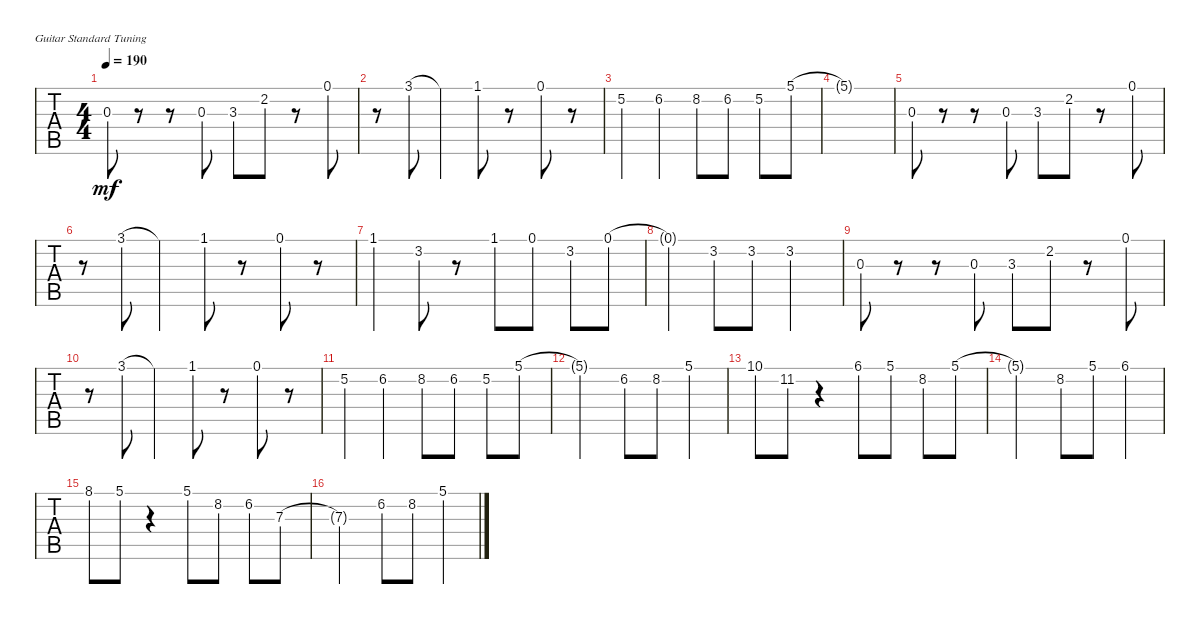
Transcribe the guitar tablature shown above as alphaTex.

\defaultSystemsLayout 4
\bracketExtendMode groupsimilarinstruments
\singleTrackTrackNamePolicy hidden
\multiTrackTrackNamePolicy hidden
\otherSystemsTrackNameOrientation horizontal
\track ("Dobro" "Dobro") {instrument acousticguitarsteel}
\staff {tabs}
\tuning (E4 B3 G3 D3 A2 E2)
\ts (4 4)
\tempo 190
\clef g2
\scale
0.51269
\ks f
0.3.8{dy mf instrument acousticguitarsteel} r.8 r.8 0.3.8 3.3.8 2.2.8 r.8 0.1.8 |
\scale
0.243655 r.8 3.1.8 3.1{t}.4 1.1.8 r.8 0.1.8 r.8 |
\scale
0.243655 5.2.4 6.2.4 8.2.8 6.2.8 5.2.8 5.1.8 |
\scale
0.333333 5.1{t}.1 |
\scale
0.333333 0.3.8 r.8 r.8 0.3.8 3.3.8 2.2.8 r.8 0.1.8 |
\scale
0.333333 r.8 3.1.8 3.1{t}.4 1.1.8 r.8 0.1.8 r.8 |
\scale
0.333333 1.1.4 3.2.8 r.8 1.1.8 0.1.8 3.2.8 0.1.8 |
\scale
0.333333 0.1{t}.4 3.2.8 3.2.8 3.2.2 |
\scale
0.333333 0.3.8 r.8 r.8 0.3.8 3.3.8 2.2.8 r.8 0.1.8 |
\scale
0.333333 r.8 3.1.8 3.1{t}.4 1.1.8 r.8 0.1.8 r.8 |
\scale
0.333333 5.2.4 6.2.4 8.2.8 6.2.8 5.2.8 5.1.8 |
\scale
0.333333 5.1{t}.2 6.2.8 8.2.8 5.1.4 |
\scale
0.333333 10.1.8 11.2.8 r.4 6.1.8 5.1.8 8.2.8 5.1.8 |
\scale
0.333333 5.1{t}.2 8.2.8 5.1.8 6.1.4 |
\scale
0.333333 8.1.8 5.1.8 r.4 5.1.8 8.2.8 6.2.8 7.3.8 |
\scale
0.333333 7.3{t}.2 6.2.8 8.2.8 5.1.4
